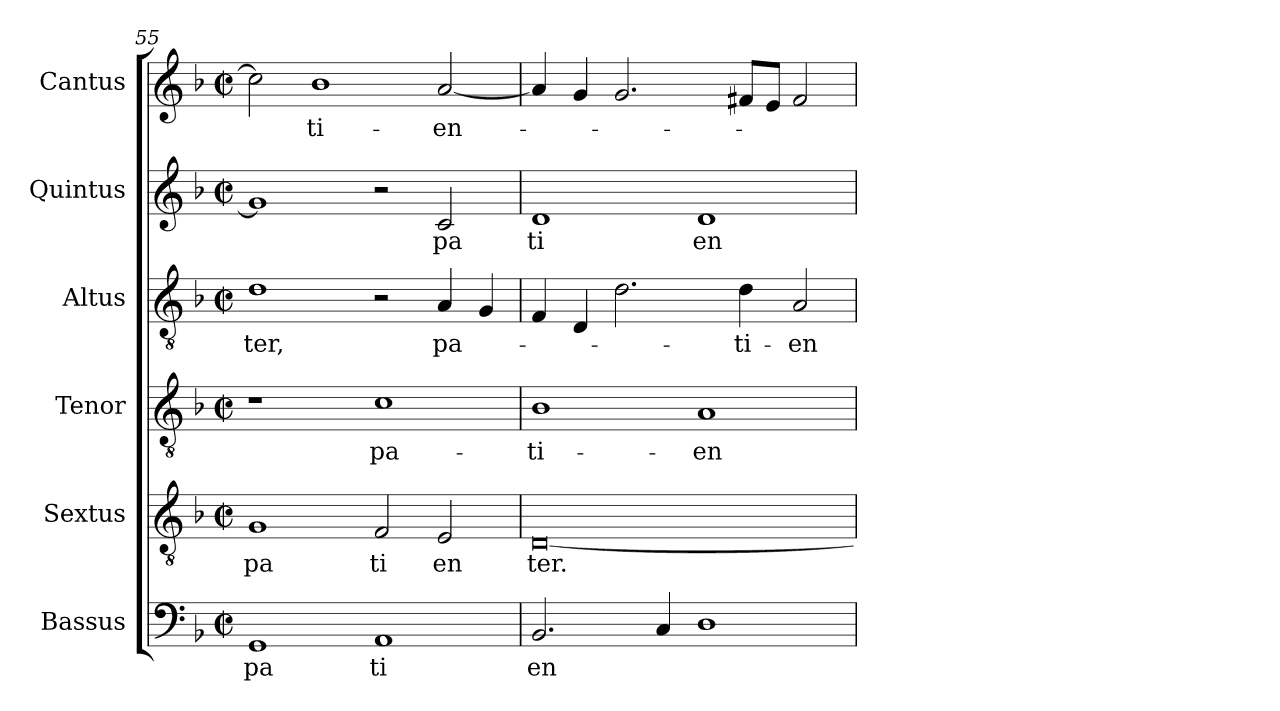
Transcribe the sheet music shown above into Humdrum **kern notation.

**kern	**text	**kern	**text	**kern	**text	**kern	**text	**kern	**text	**kern	**text
*part6	*part6	*part5	*part5	*part4	*part4	*part3	*part3	*part2	*part2	*part1	*part1
*staff6	*staff6	*staff5	*staff5	*staff4	*staff4	*staff3	*staff3	*staff2	*staff2	*staff1	*staff1
*I"Bassus	*	*I"Sextus	*	*I"Tenor	*	*I"Altus	*	*I"Quintus	*	*I"Cantus	*
*clefF4	*	*clefGv2	*	*clefGv2	*	*clefGv2	*	*clefG2	*	*clefG2	*
*k[b-]	*	*k[b-]	*	*k[b-]	*	*k[b-]	*	*k[b-]	*	*k[b-]	*
*F:	*	*F:	*	*F:	*	*F:	*	*F:	*	*F:	*
*M2/2	*	*M2/2	*	*M2/2	*	*M2/2	*	*M2/2	*	*M2/2	*
*met(c|)	*	*met(c|)	*	*met(c|)	*	*met(c|)	*	*met(c|)	*	*met(c|)	*
=55	=55	=55	=55	=55	=55	=55	=55	=55	=55	=55	=55
!	!LO:LY:b:cj	!	!LO:LY:b:cj	!	!	!	!LO:LY:b:cj	!	!	!	!
1GG	pa	1G	pa	1r	.	1d	-ter,	1g]	.	2cc\]	.
!	!	!	!	!	!	!	!	!	!	!	!LO:LY:b:cj
.	.	.	.	.	.	.	.	.	.	1b-	-ti-
!	!LO:LY:b:cj	!	!LO:LY:b:cj	!	!LO:LY:b:cj	!	!	!	!	!	!
1AA	ti	2F/	ti	1c	pa-	2r	.	2r	.	.	.
!	!	!	!LO:LY:b:cj	!	!	!	!LO:LY:b	!	!LO:LY:b:cj	!	!LO:LY:b:cj
.	.	2E/	en	.	.	4A/	pa-	2c/	pa	[<2a/	-en-
.	.	.	.	.	.	4G/	.	.	.	.	.
=56	=56	=56	=56	=56	=56	=56	=56	=56	=56	=56	=56
!	!LO:LY:b:cj	!	!LO:LY:b:cj	!	!LO:LY:b:cj	!	!	!	!LO:LY:b:cj	!	!
2.BB-/	en	[<0D	ter.	1B-	-ti-	4F/	.	1d	ti	4a/]	.
.	.	.	.	.	.	4D/	.	.	.	4g/	.
.	.	.	.	.	.	2.d\	.	.	.	2.g/	.
4C/	.	.	.	.	.	.	.	.	.	.	.
!	!	!	!	!	!LO:LY:b:cj	!	!	!	!LO:LY:b:cj	!	!
1D	.	.	.	1A	-en-	.	.	1d	en	.	.
!	!	!	!	!	!	!	!LO:LY:b:cj	!	!	!	!
.	.	.	.	.	.	4d\	-ti-	.	.	8f#/L	.
.	.	.	.	.	.	.	.	.	.	8e/J	.
!	!	!	!	!	!	!	!LO:LY:b:cj	!	!	!	!
.	.	.	.	.	.	2A/	-en-	.	.	2f#/	.
=	=	=	=	=	=	=	=	=	=	=	=
*-	*-	*-	*-	*-	*-	*-	*-	*-	*-	*-	*-
